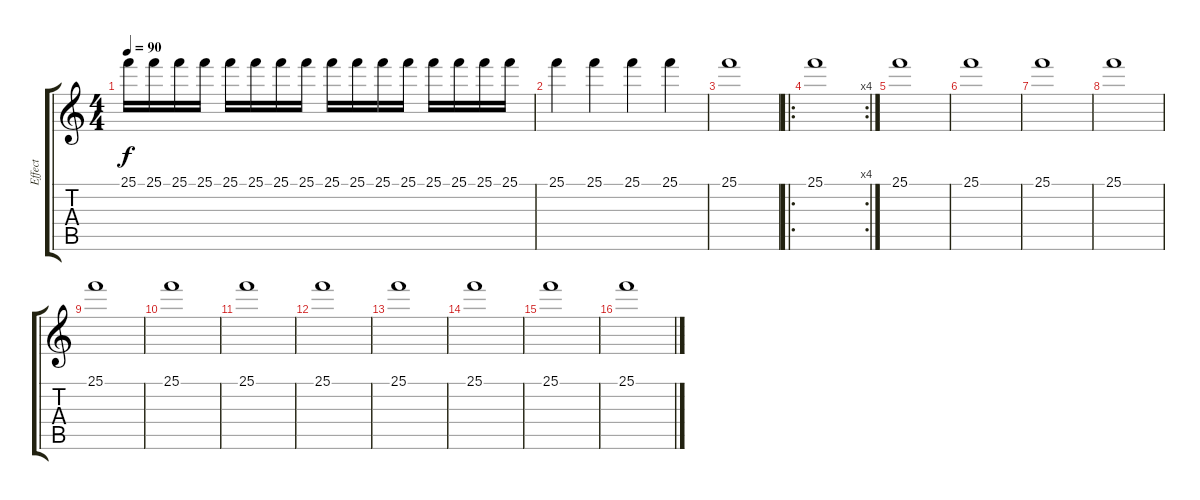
\track ("Effect" "Effect") {instrument stringensemble1}
\staff {score tabs}
\tuning (E4 B3 G3 D3 A2 D2) {hide}
\ts (4 4)
\tempo 90
\clef g2
\ks c
25.1.16{dy f} 25.1.16 25.1.16 25.1.16 25.1.16 25.1.16 25.1.16 25.1.16 25.1.16 25.1.16 25.1.16 25.1.16 25.1.16 25.1.16 25.1.16 25.1.16 |
25.1.4 25.1.4 25.1.4 25.1.4 |
25.1.1 |
\ro
\rc 4
25.1.1 |
25.1.1 |
25.1.1 |
25.1.1 |
25.1.1 |
25.1.1 |
25.1.1 |
25.1.1 |
25.1.1 |
25.1.1 |
25.1.1 |
25.1.1 |
25.1.1
